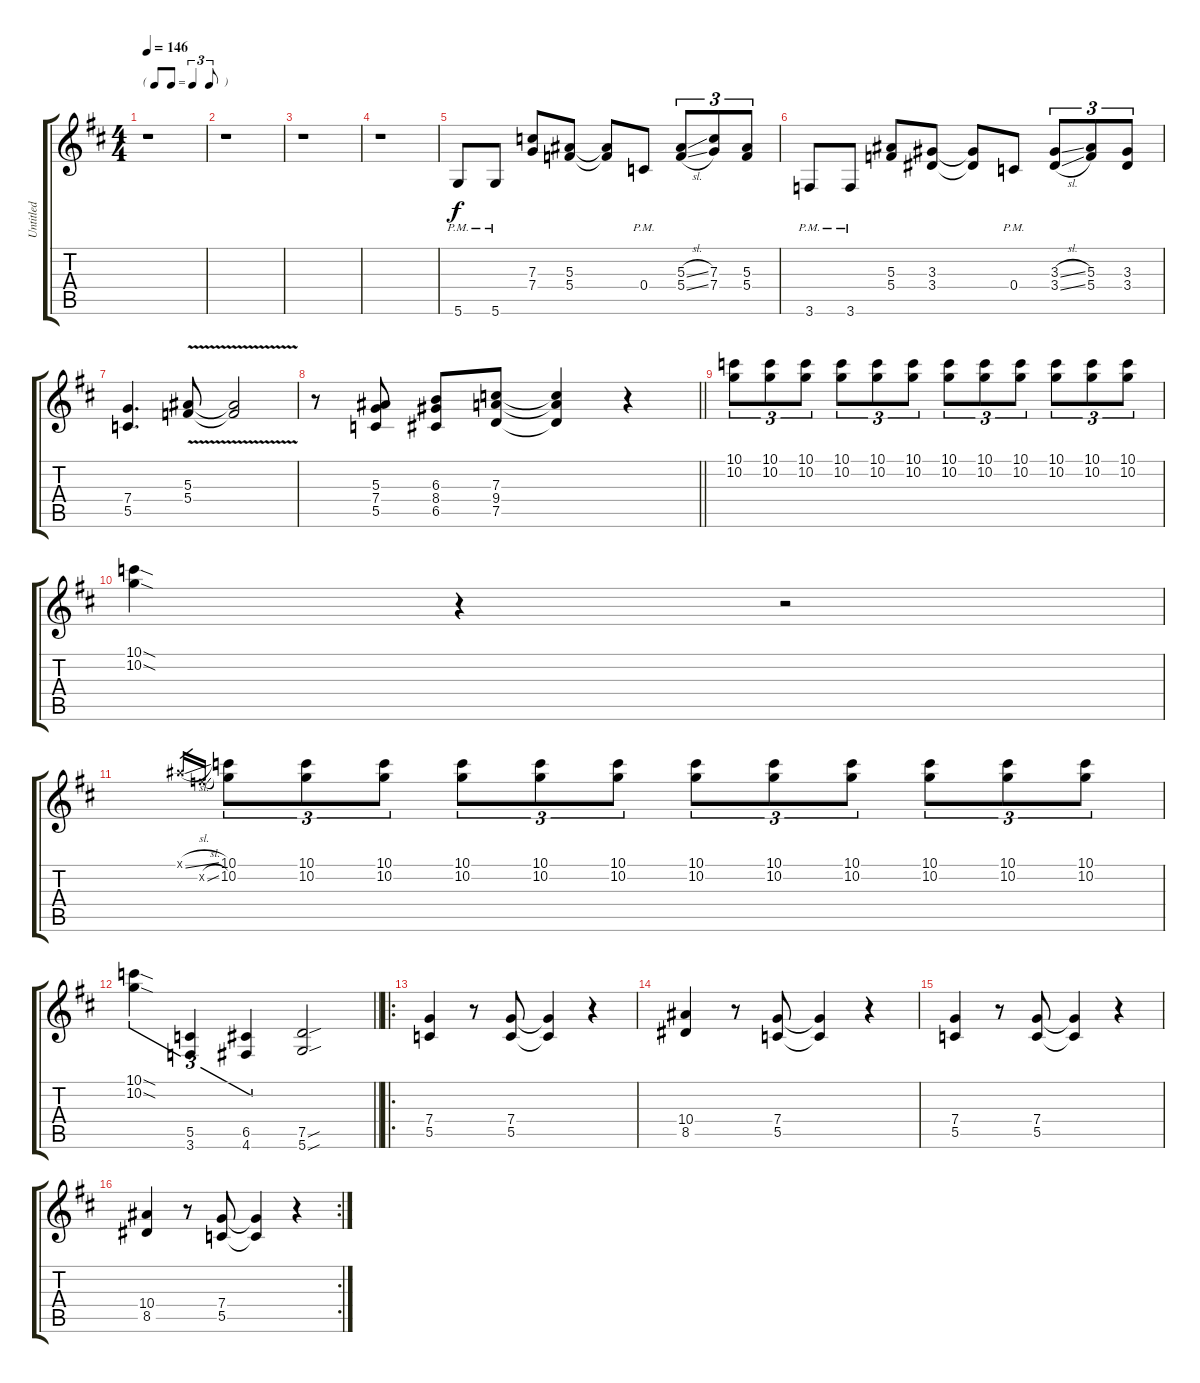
\track ("Untitled" "Untitled") {instrument distortionguitar}
\staff {score tabs}
\tuning (D4 A3 F3 C3 G2 D2) {hide}
\ts (4 4)
\tf triplet8th
\tempo 146
\clef g2
\ks d
r.1{dy f} |
r.1 |
r.1 |
r.1 |
5.6{pm}.8 5.6{pm}.8 (7.3 7.4).8 (5.3 5.4).8 (5.3{t} 5.4{t}).8 0.4{pm}.8 (5.3{sl} 5.4{sl}).8{tu (3 2)} (7.3 7.4).8{tu (3 2)} (5.3 5.4).8{tu (3 2)} |
3.6{pm}.8 3.6{pm}.8 (5.3 5.4).8 (3.3 3.4).8 (3.3{t} 3.4{t}).8 0.4{pm}.8 (3.3{sl} 3.4{sl}).8{tu (3 2)} (5.3 5.4).8{tu (3 2)} (3.3 3.4).8{tu (3 2)} |
(7.4 5.5).4{d} (5.3{v} 5.4{v}).8 (5.3{v t} 5.4{v t}).2 |
\barLineRight lightlight
r.8 (5.3 7.4 5.5).8 (6.3 8.4 6.5).8 (7.3 9.4 7.5).8 (7.3{t} 9.4{t} 7.5{t}).4 r.4 |
(10.1 10.2).8{tu (3 2)} (10.1 10.2).8{tu (3 2)} (10.1 10.2).8{tu (3 2)} (10.1 10.2).8{tu (3 2)} (10.1 10.2).8{tu (3 2)} (10.1 10.2).8{tu (3 2)} (10.1 10.2).8{tu (3 2)} (10.1 10.2).8{tu (3 2)} (10.1 10.2).8{tu (3 2)} (10.1 10.2).8{tu (3 2)} (10.1 10.2).8{tu (3 2)} (10.1 10.2).8{tu (3 2)} |
(10.1{sod} 10.2{sod}).4 r.4 r.2 |
8.1{sl x}.16{gr} 8.2{sl x}.16{gr} (10.1 10.2).8{tu (3 2)} (10.1 10.2).8{tu (3 2)} (10.1 10.2).8{tu (3 2)} (10.1 10.2).8{tu (3 2)} (10.1 10.2).8{tu (3 2)} (10.1 10.2).8{tu (3 2)} (10.1 10.2).8{tu (3 2)} (10.1 10.2).8{tu (3 2)} (10.1 10.2).8{tu (3 2)} (10.1 10.2).8{tu (3 2)} (10.1 10.2).8{tu (3 2)} (10.1 10.2).8{tu (3 2)} |
\barLineRight lightlight
(10.1{sod} 10.2{sod}).4{tu (3 2)} (5.5 3.6).4{tu (3 2)} (6.5 4.6).4{tu (3 2)} (7.5{sou} 5.6{sou}).2 |
\ro
(7.4 5.5).4 r.8 (7.4 5.5).8 (7.4{t} 5.5{t}).4 r.4 |
(10.4 8.5).4 r.8 (7.4 5.5).8 (7.4{t} 5.5{t}).4 r.4 |
(7.4 5.5).4 r.8 (7.4 5.5).8 (7.4{t} 5.5{t}).4 r.4 |
\rc 2
(10.4 8.5).4 r.8 (7.4 5.5).8 (7.4{t} 5.5{t}).4 r.4
